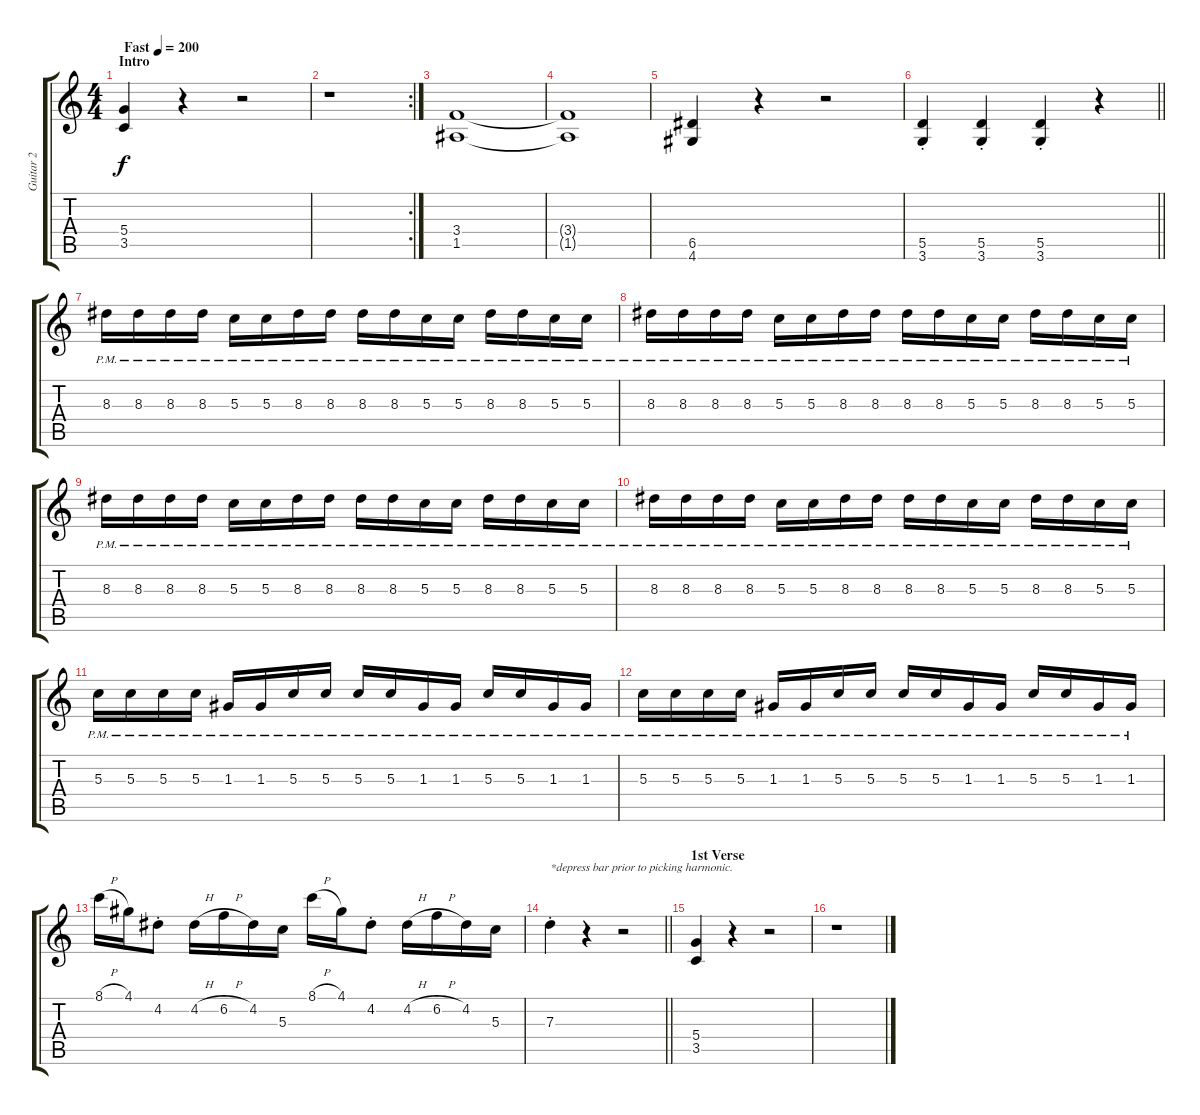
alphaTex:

\track ("Guitar 2" "Guitar 2") {instrument distortionguitar}
\staff {score tabs}
\tuning (E4 B3 G3 D3 A2 E2) {hide}
\ts (4 4)
\section ("" "Intro")
\tempo (200 "Fast")
\clef g2
\ks c
(5.4 3.5).4{dy f instrument distortionguitar} r.4 r.2 |
\rc 2
r.1 |
(3.4 1.5).1 |
(3.4{t} 1.5{t}).1 |
(6.5 4.6).4 r.4 r.2 |
\barLineRight lightlight
(5.5 3.6{st}).4 (5.5 3.6{st}).4 (5.5 3.6{st}).4 r.4 |
\section ("" "")
8.3{pm}.16 8.3{pm}.16 8.3{pm}.16 8.3{pm}.16 5.3{pm}.16 5.3{pm}.16 8.3{pm}.16 8.3{pm}.16 8.3{pm}.16 8.3{pm}.16 5.3{pm}.16 5.3{pm}.16 8.3{pm}.16 8.3{pm}.16 5.3{pm}.16 5.3{pm}.16 |
8.3{pm}.16 8.3{pm}.16 8.3{pm}.16 8.3{pm}.16 5.3{pm}.16 5.3{pm}.16 8.3{pm}.16 8.3{pm}.16 8.3{pm}.16 8.3{pm}.16 5.3{pm}.16 5.3{pm}.16 8.3{pm}.16 8.3{pm}.16 5.3{pm}.16 5.3{pm}.16 |
8.3{pm}.16 8.3{pm}.16 8.3{pm}.16 8.3{pm}.16 5.3{pm}.16 5.3{pm}.16 8.3{pm}.16 8.3{pm}.16 8.3{pm}.16 8.3{pm}.16 5.3{pm}.16 5.3{pm}.16 8.3{pm}.16 8.3{pm}.16 5.3{pm}.16 5.3{pm}.16 |
8.3{pm}.16 8.3{pm}.16 8.3{pm}.16 8.3{pm}.16 5.3{pm}.16 5.3{pm}.16 8.3{pm}.16 8.3{pm}.16 8.3{pm}.16 8.3{pm}.16 5.3{pm}.16 5.3{pm}.16 8.3{pm}.16 8.3{pm}.16 5.3{pm}.16 5.3{pm}.16 |
5.3{pm}.16 5.3{pm}.16 5.3{pm}.16 5.3{pm}.16 1.3{pm}.16 1.3{pm}.16 5.3{pm}.16 5.3{pm}.16 5.3{pm}.16 5.3{pm}.16 1.3{pm}.16 1.3{pm}.16 5.3{pm}.16 5.3{pm}.16 1.3{pm}.16 1.3{pm}.16 |
5.3{pm}.16 5.3{pm}.16 5.3{pm}.16 5.3{pm}.16 1.3{pm}.16 1.3{pm}.16 5.3{pm}.16 5.3{pm}.16 5.3{pm}.16 5.3{pm}.16 1.3{pm}.16 1.3{pm}.16 5.3{pm}.16 5.3{pm}.16 1.3{pm}.16 1.3{pm}.16 |
8.1{h}.16 4.1.16 4.2{st}.8 4.2{h}.16 6.2{h}.16 4.2.16 5.3.16 8.1{h}.16 4.1.16 4.2{st}.8 4.2{h}.16 6.2{h}.16 4.2.16 5.3.16 |
\barLineRight lightlight
7.3{st}.4{txt "*depress bar prior to picking harmonic."} r.4 r.2 |
\section ("" "1st Verse")
(5.4 3.5).4 r.4 r.2 |
r.1
